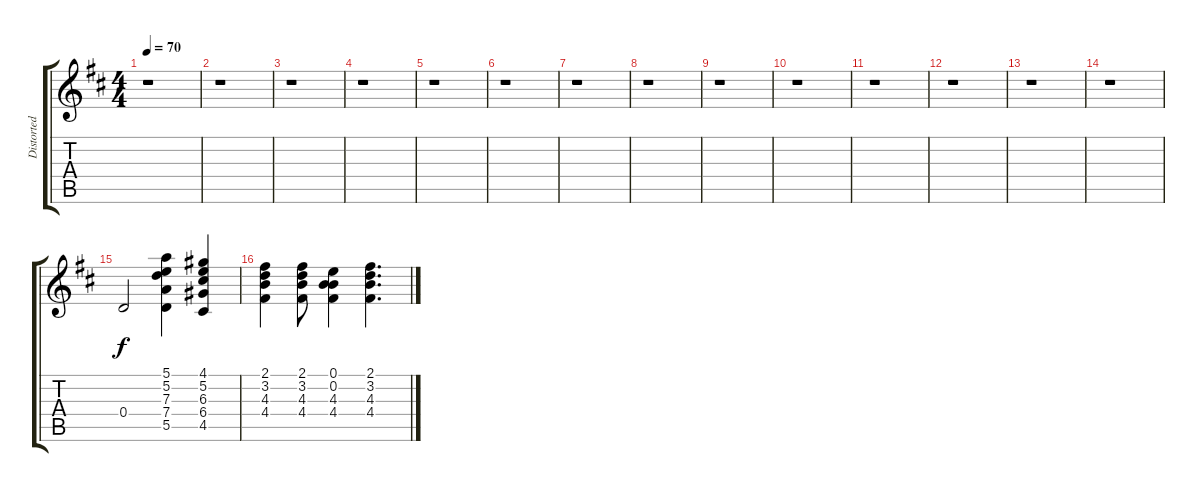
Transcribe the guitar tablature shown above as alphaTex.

\track ("Distorted Guitar" "Distorted ") {instrument distortionguitar}
\staff {score tabs}
\tuning (E4 B3 G3 D3 A2 E2) {hide}
\ts (4 4)
\tempo 70
\clef g2
\ks d
r.1{dy f} |
r.1 |
r.1 |
r.1 |
r.1 |
r.1 |
r.1 |
r.1 |
r.1 |
r.1 |
r.1 |
r.1 |
r.1 |
r.1 |
0.4.2 (5.1 5.2 7.3 7.4 5.5).4 (4.1 5.2 6.3 6.4 4.5).4 |
(2.1 3.2 4.3 4.4).4 (2.1 3.2 4.3 4.4).8 (0.1 0.2 4.3 4.4).4 (2.1 3.2 4.3 4.4).4{d}
